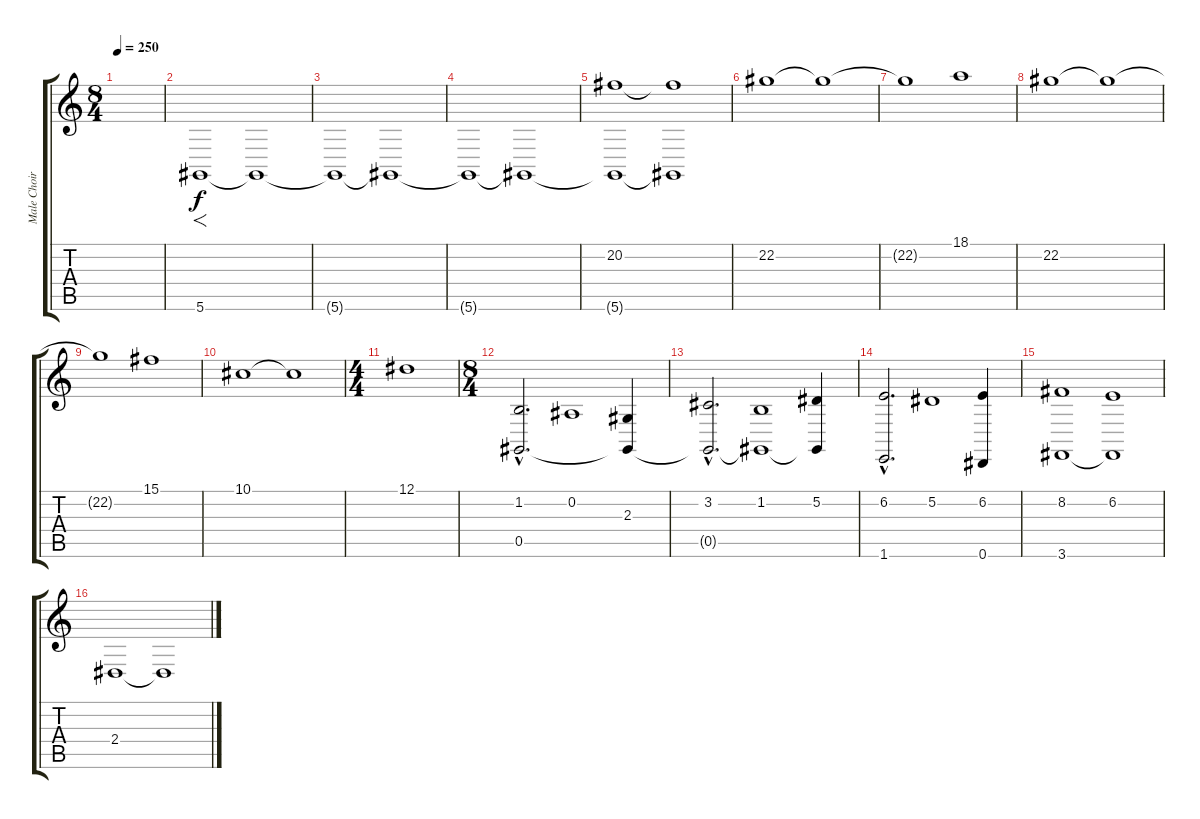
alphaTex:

\track ("Male Choir" "Male Choir") {instrument choiraahs}
\staff {score tabs}
\tuning (Eb4 Bb3 Gb3 Db3 Ab2 Eb2) {hide}
\ts (8 4)
\tempo 250
\clef g2
\ks c
|
5.6.1{f} 5.6{t}.1 |
5.6{t}.1 5.6{t}.1 |
5.6{t}.1 5.6{t}.1 |
(20.2 5.6{t}).1 (20.2{t} 5.6{t}).1 |
22.2.1 22.2{t}.1 |
22.2{t}.1 18.1.1 |
22.2.1 22.2{t}.1 |
22.2{t}.1 15.1.1 |
10.1.1 10.1{t}.1 |
\ts (4 4)
12.1.1 |
\ts (8 4)
(1.2{hac} 0.5{hac}).2{d} 0.2.1 (2.3 0.5{t}).4 |
(3.2{hac} 0.5{hac t}).2{d} (1.2 0.5{t}).1 (5.2 0.5{t}).4 |
(6.2{hac} 1.6{hac}).2{d} 5.2.1 (6.2 0.6).4 |
(8.2 3.6).1 (6.2 3.6{t}).1 |
2.4.1 2.4{t}.1
